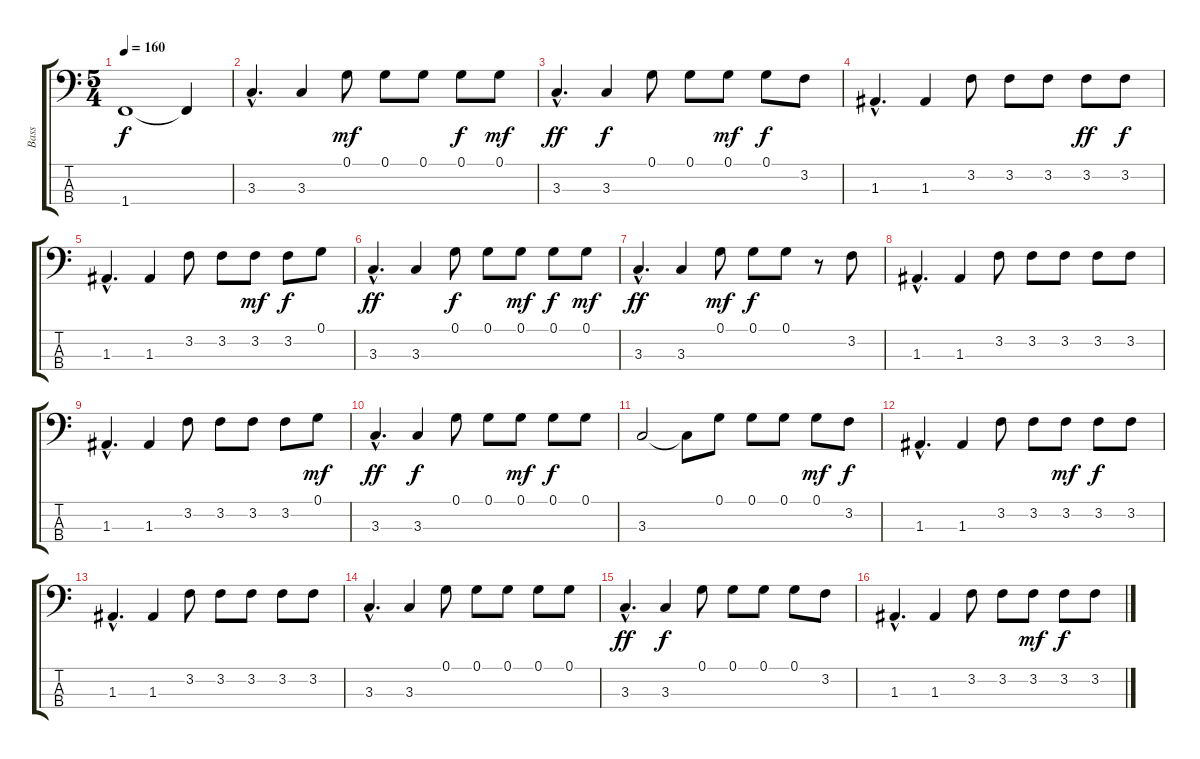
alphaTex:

\track ("Bass" "Bass") {instrument acousticbass}
\staff {score tabs}
\tuning (G2 D2 A1 E1) {hide}
\ts (5 4)
\tempo 160
\clef f4
\ks c
1.4.1{dy f} 1.4{t}.4 |
3.3{hac}.4{d} 3.3.4 0.1.8{dy mf} 0.1.8 0.1.8 0.1.8{dy f} 0.1.8{dy mf} |
3.3{hac}.4{d dy ff} 3.3.4{dy f} 0.1.8 0.1.8 0.1.8{dy mf} 0.1.8{dy f} 3.2.8 |
1.3{hac}.4{d} 1.3.4 3.2.8 3.2.8 3.2.8 3.2.8{dy ff} 3.2.8{dy f} |
1.3{hac}.4{d} 1.3.4 3.2.8 3.2.8 3.2.8{dy mf} 3.2.8{dy f} 0.1.8 |
3.3{hac}.4{d dy ff} 3.3.4 0.1.8{dy f} 0.1.8 0.1.8{dy mf} 0.1.8{dy f} 0.1.8{dy mf} |
3.3{hac}.4{d dy ff} 3.3.4 0.1.8{dy mf} 0.1.8{dy f} 0.1.8 r.8 3.2.8 |
1.3{hac}.4{d} 1.3.4 3.2.8 3.2.8 3.2.8 3.2.8 3.2.8 |
1.3{hac}.4{d} 1.3.4 3.2.8 3.2.8 3.2.8 3.2.8 0.1.8{dy mf} |
3.3{hac}.4{d dy ff} 3.3.4{dy f} 0.1.8 0.1.8 0.1.8{dy mf} 0.1.8{dy f} 0.1.8 |
3.3.2 3.3{t}.8 0.1.8 0.1.8 0.1.8 0.1.8{dy mf} 3.2.8{dy f} |
1.3{hac}.4{d} 1.3.4 3.2.8 3.2.8 3.2.8{dy mf} 3.2.8{dy f} 3.2.8 |
1.3{hac}.4{d} 1.3.4 3.2.8 3.2.8 3.2.8 3.2.8 3.2.8 |
3.3{hac}.4{d} 3.3.4 0.1.8 0.1.8 0.1.8 0.1.8 0.1.8 |
3.3{hac}.4{d dy ff} 3.3.4{dy f} 0.1.8 0.1.8 0.1.8 0.1.8 3.2.8 |
1.3{hac}.4{d} 1.3.4 3.2.8 3.2.8 3.2.8{dy mf} 3.2.8{dy f} 3.2.8
